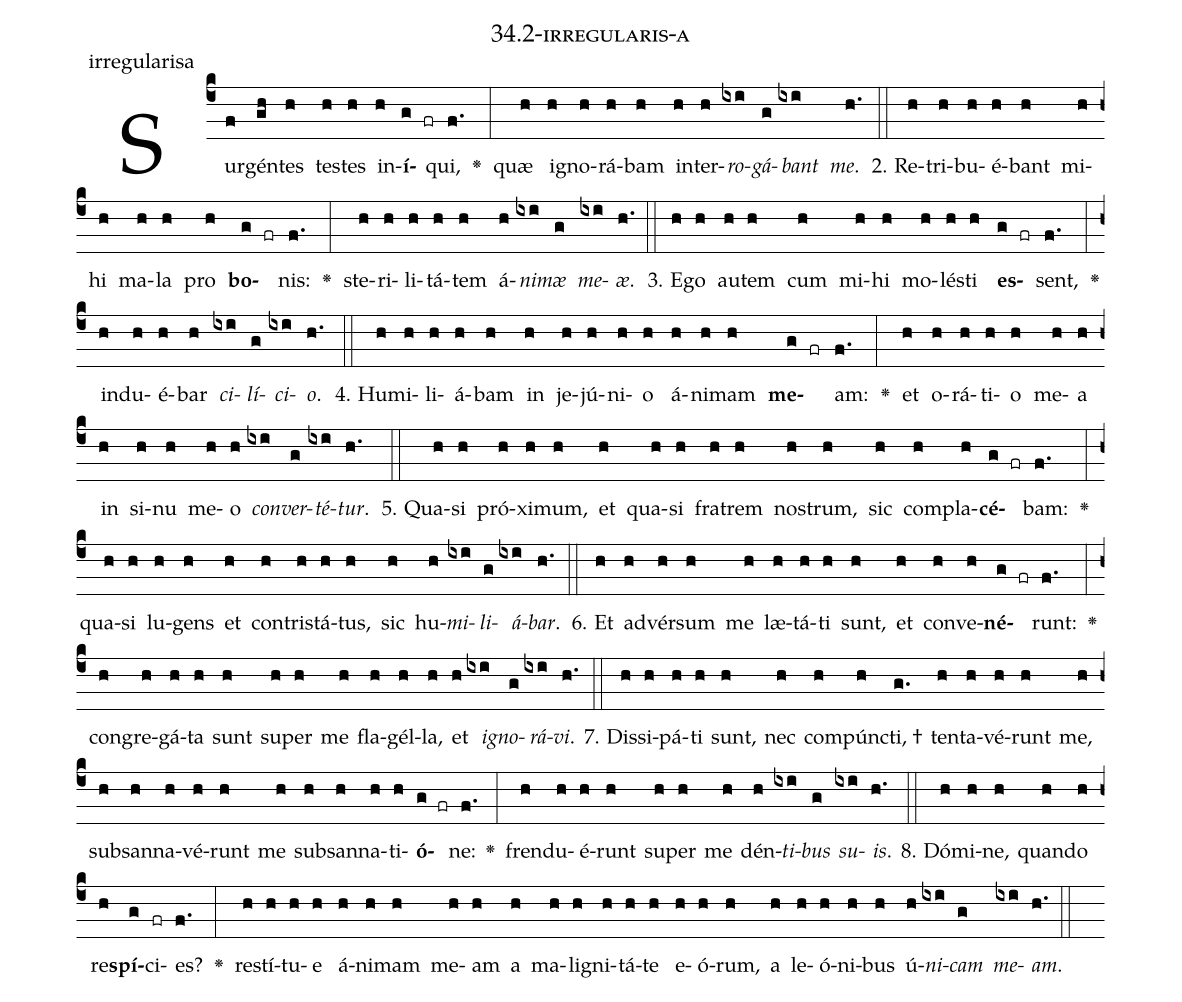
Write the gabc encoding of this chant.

name: 34.2-irregularis-a;
annotation: irregularisa;
%%
(c4)Sur(f)gén(gh)tes(h) tes(h)tes(h) in(h)<b>í</b>(g fr)qui,(f.) <v>\greheightstar</v>(:) quæ(h) i(h)gno(h)rá(h)bam(h) in(h)ter(h)<i>ro</i>(ixi)<i>gá</i>(g)<i>bant</i>(ixi) <i>me</i>.(h.) (::)
2. Re(h)tri(h)bu(h)é(h)bant(h) mi(h)hi(h) ma(h)la(h) pro(h) <b>bo</b>(g fr)nis:(f.) <v>\greheightstar</v>(:) ste(h)ri(h)li(h)tá(h)tem(h) á(h)<i>ni</i>(ixi)<i>mæ</i>(g) <i>me</i>(ixi)<i>æ</i>.(h.) (::)
3. E(h)go(h) au(h)tem(h) cum(h) mi(h)hi(h) mo(h)lés(h)ti(h) <b>es</b>(g fr)sent,(f.) <v>\greheightstar</v>(:) ind(h)u(h)é(h)bar(h) <i>ci</i>(ixi)<i>lí</i>(g)<i>ci</i>(ixi)<i>o</i>.(h.) (::)
4. Hu(h)mi(h)li(h)á(h)bam(h) in(h) je(h)jú(h)ni(h)o(h) á(h)ni(h)mam(h) <b>me</b>(g fr)am:(f.) <v>\greheightstar</v>(:) et(h) o(h)rá(h)ti(h)o(h) me(h)a(h) in(h) si(h)nu(h) me(h)o(h) <i>con</i>(ixi)<i>ver</i>(g)<i>té</i>(ixi)<i>tur</i>.(h.) (::)
5. Qua(h)si(h) pró(h)xi(h)mum,(h) et(h) qua(h)si(h) fra(h)trem(h) nos(h)trum,(h) sic(h) com(h)pla(h)<b>cé</b>(g fr)bam:(f.) <v>\greheightstar</v>(:) qua(h)si(h) lu(h)gens(h) et(h) con(h)tris(h)tá(h)tus,(h) sic(h) hu(h)<i>mi</i>(ixi)<i>li</i>(g)<i>á</i>(ixi)<i>bar</i>.(h.) (::)
6. Et(h) ad(h)vér(h)sum(h) me(h) læ(h)tá(h)ti(h) sunt,(h) et(h) con(h)ve(h)<b>né</b>(g fr)runt:(f.) <v>\greheightstar</v>(:) con(h)gre(h)gá(h)ta(h) sunt(h) su(h)per(h) me(h) fla(h)gél(h)la,(h) et(h) <i>i</i>(ixi)<i>gno</i>(g)<i>rá</i>(ixi)<i>vi</i>.(h.) (::)
7. Dis(h)si(h)pá(h)ti(h) sunt,(h) nec(h) com(h)púnc(h)ti, †(g.) ten(h)ta(h)vé(h)runt(h) me,(h) sub(h)san(h)na(h)vé(h)runt(h) me(h) sub(h)san(h)na(h)ti(h)<b>ó</b>(g fr)ne:(f.) <v>\greheightstar</v>(:) fren(h)du(h)é(h)runt(h) su(h)per(h) me(h) dén(h)<i>ti</i>(ixi)<i>bus</i>(g) <i>su</i>(ixi)<i>is</i>.(h.) (::)
8. Dó(h)mi(h)ne,(h) quan(h)do(h) re(h)<b>spí</b>(g)ci(fr)es?(f.) <v>\greheightstar</v>(:) re(h)stí(h)tu(h)e(h) á(h)ni(h)mam(h) me(h)am(h) a(h) ma(h)li(h)gni(h)tá(h)te(h) e(h)ó(h)rum,(h) a(h) le(h)ó(h)ni(h)bus(h) ú(h)<i>ni</i>(ixi)<i>cam</i>(g) <i>me</i>(ixi)<i>am</i>.(h.) (::)
